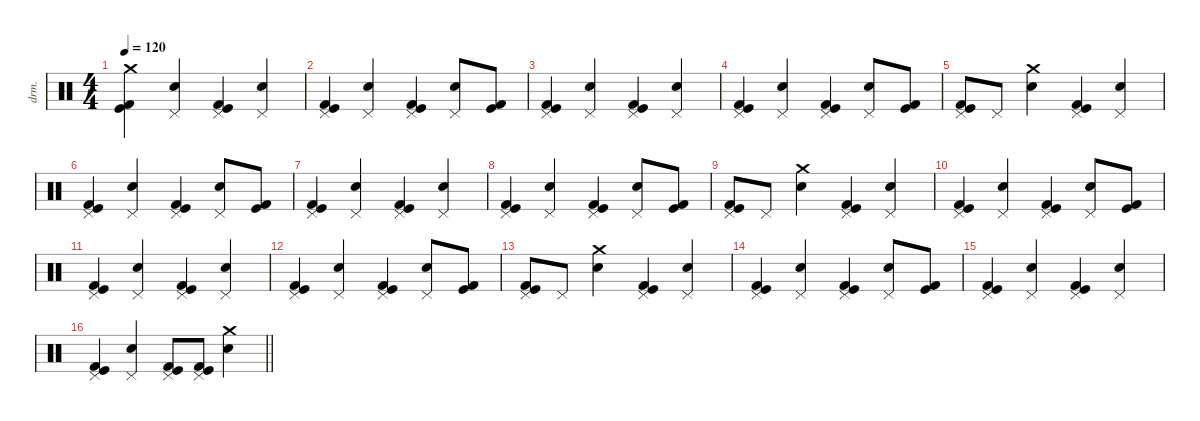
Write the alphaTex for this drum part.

\defaultSystemsLayout 4
\hideDynamics
\bracketExtendMode nobrackets
\otherSystemsTrackNameOrientation horizontal
\track ("Lars" "drm.") {defaultSystemsLayout 4 instrument percussion}
\staff {score}
\articulation defaults
\ts (4 4)
\tempo 120
\clef neutral
\ks c
("Crash medium (hit)" "Kick (hit)" "Kick (hit) 2").4{dy f beam Down} ("Pedal Hi-Hat (hit)" "Snare (hit) 2").4{beam Up} ("Pedal Hi-Hat (hit)" "Kick (hit)" "Kick (hit) 2").4{beam Up} ("Pedal Hi-Hat (hit)" "Snare (hit) 2").4{beam Up} |
("Pedal Hi-Hat (hit)" "Kick (hit)" "Kick (hit) 2").4{beam Up} ("Pedal Hi-Hat (hit)" "Snare (hit) 2").4{beam Up} ("Pedal Hi-Hat (hit)" "Kick (hit)" "Kick (hit) 2").4{beam Up} ("Pedal Hi-Hat (hit)" "Snare (hit) 2").8{beam Up} ("Kick (hit)" "Kick (hit) 2").8{beam Up} |
("Pedal Hi-Hat (hit)" "Kick (hit)" "Kick (hit) 2").4{beam Up} ("Pedal Hi-Hat (hit)" "Snare (hit) 2").4{beam Up} ("Pedal Hi-Hat (hit)" "Kick (hit)" "Kick (hit) 2").4{beam Up} ("Pedal Hi-Hat (hit)" "Snare (hit) 2").4{beam Up} |
("Pedal Hi-Hat (hit)" "Kick (hit)" "Kick (hit) 2").4{beam Up} ("Pedal Hi-Hat (hit)" "Snare (hit) 2").4{beam Up} ("Pedal Hi-Hat (hit)" "Kick (hit)" "Kick (hit) 2").4{beam Up} ("Pedal Hi-Hat (hit)" "Snare (hit) 2").8{beam Up} ("Kick (hit)" "Kick (hit) 2").8{beam Up} |
("Pedal Hi-Hat (hit)" "Kick (hit)" "Kick (hit) 2").8{beam Up} "Pedal Hi-Hat (hit)".8{beam Up} ("Crash medium (hit)" "Snare (hit) 2").4{beam Down} ("Pedal Hi-Hat (hit)" "Kick (hit)" "Kick (hit) 2").4{beam Up} ("Pedal Hi-Hat (hit)" "Snare (hit) 2").4{beam Up} |
("Pedal Hi-Hat (hit)" "Kick (hit)" "Kick (hit) 2").4{beam Up} ("Pedal Hi-Hat (hit)" "Snare (hit) 2").4{beam Up} ("Pedal Hi-Hat (hit)" "Kick (hit)" "Kick (hit) 2").4{beam Up} ("Pedal Hi-Hat (hit)" "Snare (hit) 2").8{beam Up} ("Kick (hit)" "Kick (hit) 2").8{beam Up} |
("Pedal Hi-Hat (hit)" "Kick (hit)" "Kick (hit) 2").4{beam Up} ("Pedal Hi-Hat (hit)" "Snare (hit) 2").4{beam Up} ("Pedal Hi-Hat (hit)" "Kick (hit)" "Kick (hit) 2").4{beam Up} ("Pedal Hi-Hat (hit)" "Snare (hit) 2").4{beam Up} |
("Pedal Hi-Hat (hit)" "Kick (hit)" "Kick (hit) 2").4{beam Up} ("Pedal Hi-Hat (hit)" "Snare (hit) 2").4{beam Up} ("Pedal Hi-Hat (hit)" "Kick (hit)" "Kick (hit) 2").4{beam Up} ("Pedal Hi-Hat (hit)" "Snare (hit) 2").8{beam Up} ("Kick (hit)" "Kick (hit) 2").8{beam Up} |
("Pedal Hi-Hat (hit)" "Kick (hit)" "Kick (hit) 2").8{beam Up} "Pedal Hi-Hat (hit)".8{beam Up} ("Crash medium (hit)" "Snare (hit) 2").4{beam Down} ("Pedal Hi-Hat (hit)" "Kick (hit)" "Kick (hit) 2").4{beam Up} ("Pedal Hi-Hat (hit)" "Snare (hit) 2").4{beam Up} |
("Pedal Hi-Hat (hit)" "Kick (hit)" "Kick (hit) 2").4{beam Up} ("Pedal Hi-Hat (hit)" "Snare (hit) 2").4{beam Up} ("Pedal Hi-Hat (hit)" "Kick (hit)" "Kick (hit) 2").4{beam Up} ("Pedal Hi-Hat (hit)" "Snare (hit) 2").8{beam Up} ("Kick (hit)" "Kick (hit) 2").8{beam Up} |
("Pedal Hi-Hat (hit)" "Kick (hit)" "Kick (hit) 2").4{beam Up} ("Pedal Hi-Hat (hit)" "Snare (hit) 2").4{beam Up} ("Pedal Hi-Hat (hit)" "Kick (hit)" "Kick (hit) 2").4{beam Up} ("Pedal Hi-Hat (hit)" "Snare (hit) 2").4{beam Up} |
("Pedal Hi-Hat (hit)" "Kick (hit)" "Kick (hit) 2").4{beam Up} ("Pedal Hi-Hat (hit)" "Snare (hit) 2").4{beam Up} ("Pedal Hi-Hat (hit)" "Kick (hit)" "Kick (hit) 2").4{beam Up} ("Pedal Hi-Hat (hit)" "Snare (hit) 2").8{beam Up} ("Kick (hit)" "Kick (hit) 2").8{beam Up} |
("Pedal Hi-Hat (hit)" "Kick (hit)" "Kick (hit) 2").8{beam Up} "Pedal Hi-Hat (hit)".8{beam Up} ("Crash medium (hit)" "Snare (hit) 2").4{beam Down} ("Pedal Hi-Hat (hit)" "Kick (hit)" "Kick (hit) 2").4{beam Up} ("Pedal Hi-Hat (hit)" "Snare (hit) 2").4{beam Up} |
("Pedal Hi-Hat (hit)" "Kick (hit)" "Kick (hit) 2").4{beam Up} ("Pedal Hi-Hat (hit)" "Snare (hit) 2").4{beam Up} ("Pedal Hi-Hat (hit)" "Kick (hit)" "Kick (hit) 2").4{beam Up} ("Pedal Hi-Hat (hit)" "Snare (hit) 2").8{beam Up} ("Kick (hit)" "Kick (hit) 2").8{beam Up} |
("Pedal Hi-Hat (hit)" "Kick (hit)" "Kick (hit) 2").4{beam Up} ("Pedal Hi-Hat (hit)" "Snare (hit) 2").4{beam Up} ("Pedal Hi-Hat (hit)" "Kick (hit)" "Kick (hit) 2").4{beam Up} ("Pedal Hi-Hat (hit)" "Snare (hit) 2").4{beam Up} |
\barLineRight lightlight
("Pedal Hi-Hat (hit)" "Kick (hit)" "Kick (hit) 2").4{beam Up} ("Pedal Hi-Hat (hit)" "Snare (hit) 2").4{beam Up} ("Pedal Hi-Hat (hit)" "Kick (hit)" "Kick (hit) 2").8{beam Up} ("Pedal Hi-Hat (hit)" "Kick (hit)" "Kick (hit) 2").8{beam Up} ("Crash medium (hit)" "Snare (hit) 2").4{beam Down}
